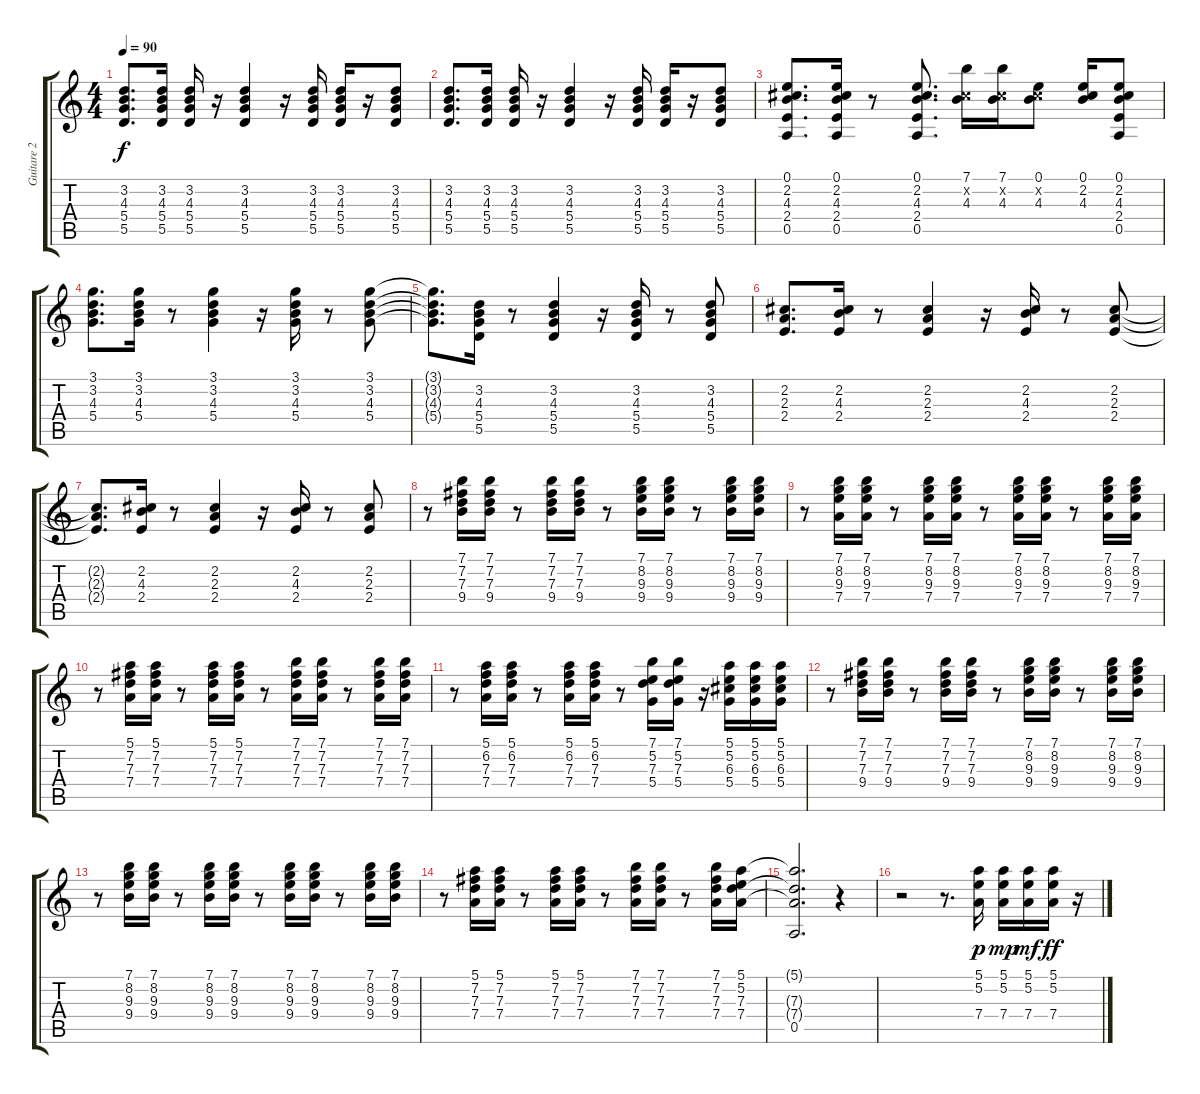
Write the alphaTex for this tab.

\track ("Guitare 2" "Guitare 2") {instrument acousticguitarsteel}
\staff {score tabs}
\tuning (E4 B3 G3 D3 A2 E2) {hide}
\ts (4 4)
\tempo 90
\clef g2
\ks c
(3.2 4.3 5.4 5.5).8{d dy f} (3.2 4.3 5.4 5.5).16 (3.2 4.3 5.4 5.5).16 r.16 (3.2 4.3 5.4 5.5).4 r.16 (3.2 4.3 5.4 5.5).16 (3.2 4.3 5.4 5.5).16 r.16 (3.2 4.3 5.4 5.5).8 |
(3.2 4.3 5.4 5.5).8{d} (3.2 4.3 5.4 5.5).16 (3.2 4.3 5.4 5.5).16 r.16 (3.2 4.3 5.4 5.5).4 r.16 (3.2 4.3 5.4 5.5).16 (3.2 4.3 5.4 5.5).16 r.16 (3.2 4.3 5.4 5.5).8 |
(0.1 2.2 4.3 2.4 0.5).8{d} (0.1 2.2 4.3 2.4 0.5).16 r.8 (0.1 2.2 4.3 2.4 0.5).8{d} (7.1 2.2{x} 4.3).16 (7.1 2.2{x} 4.3).16 (0.1 2.2{x} 4.3).8 (0.1 2.2 4.3).16 (0.1 2.2 4.3 2.4 0.5).8 |
(3.1 3.2 4.3 5.4).8{d} (3.1 3.2 4.3 5.4).16 r.8 (3.1 3.2 4.3 5.4).4 r.16 (3.1 3.2 4.3 5.4).16 r.8 (3.1 3.2 4.3 5.4).8 |
(3.1{t} 3.2{t} 4.3{t} 5.4{t}).8{d} (3.2 4.3 5.4 5.5).16 r.8 (3.2 4.3 5.4 5.5).4 r.16 (3.2 4.3 5.4 5.5).16 r.8 (3.2 4.3 5.4 5.5).8 |
(2.2 2.3 2.4).8{d} (2.2 4.3 2.4).16 r.8 (2.2 2.3 2.4).4 r.16 (2.2 4.3 2.4).16 r.8 (2.2 2.3 2.4).8 |
(2.2{t} 2.3{t} 2.4{t}).8{d} (2.2 4.3 2.4).16 r.8 (2.2 2.3 2.4).4 r.16 (2.2 4.3 2.4).16 r.8 (2.2 2.3 2.4).8 |
r.8 (7.1 7.2 7.3 9.4).16 (7.1 7.2 7.3 9.4).16 r.8 (7.1 7.2 7.3 9.4).16 (7.1 7.2 7.3 9.4).16 r.8 (7.1 8.2 9.3 9.4).16 (7.1 8.2 9.3 9.4).16 r.8 (7.1 8.2 9.3 9.4).16 (7.1 8.2 9.3 9.4).16 |
r.8 (7.1 8.2 9.3 7.4).16 (7.1 8.2 9.3 7.4).16 r.8 (7.1 8.2 9.3 7.4).16 (7.1 8.2 9.3 7.4).16 r.8 (7.1 8.2 9.3 7.4).16 (7.1 8.2 9.3 7.4).16 r.8 (7.1 8.2 9.3 7.4).16 (7.1 8.2 9.3 7.4).16 |
r.8 (5.1 7.2 7.3 7.4).16 (5.1 7.2 7.3 7.4).16 r.8 (5.1 7.2 7.3 7.4).16 (5.1 7.2 7.3 7.4).16 r.8 (7.1 7.2 7.3 7.4).16 (7.1 7.2 7.3 7.4).16 r.8 (7.1 7.2 7.3 7.4).16 (7.1 7.2 7.3 7.4).16 |
r.8 (5.1 6.2 7.3 7.4).16 (5.1 6.2 7.3 7.4).16 r.8 (5.1 6.2 7.3 7.4).16 (5.1 6.2 7.3 7.4).16 r.8 (7.1 5.2 7.3 5.4).16 (7.1 5.2 7.3 5.4).16 r.16 (5.1 5.2 6.3 5.4).16 (5.1 5.2 6.3 5.4).16 (5.1 5.2 6.3 5.4).16 |
r.8 (7.1 7.2 7.3 9.4).16 (7.1 7.2 7.3 9.4).16 r.8 (7.1 7.2 7.3 9.4).16 (7.1 7.2 7.3 9.4).16 r.8 (7.1 8.2 9.3 9.4).16 (7.1 8.2 9.3 9.4).16 r.8 (7.1 8.2 9.3 9.4).16 (7.1 8.2 9.3 9.4).16 |
r.8 (7.1 8.2 9.3 9.4).16 (7.1 8.2 9.3 9.4).16 r.8 (7.1 8.2 9.3 9.4).16 (7.1 8.2 9.3 9.4).16 r.8 (7.1 8.2 9.3 9.4).16 (7.1 8.2 9.3 9.4).16 r.8 (7.1 8.2 9.3 9.4).16 (7.1 8.2 9.3 9.4).16 |
r.8 (5.1 7.2 7.3 7.4).16 (5.1 7.2 7.3 7.4).16 r.8 (5.1 7.2 7.3 7.4).16 (5.1 7.2 7.3 7.4).16 r.8 (7.1 7.2 7.3 7.4).16 (7.1 7.2 7.3 7.4).16 r.8 (7.1 7.2 7.3 7.4).16 (5.1 5.2 7.3 7.4).16 |
(5.1{t} 7.3{t} 7.4{t} 0.5).2{d} r.4 |
r.2{instrument acousticguitarnylon} r.8{d} (5.1 5.2 7.4).16{dy p} (5.1 5.2 7.4).16{dy mp} (5.1 5.2 7.4).16{dy mf} (5.1 5.2 7.4).16{dy ff} r.16
